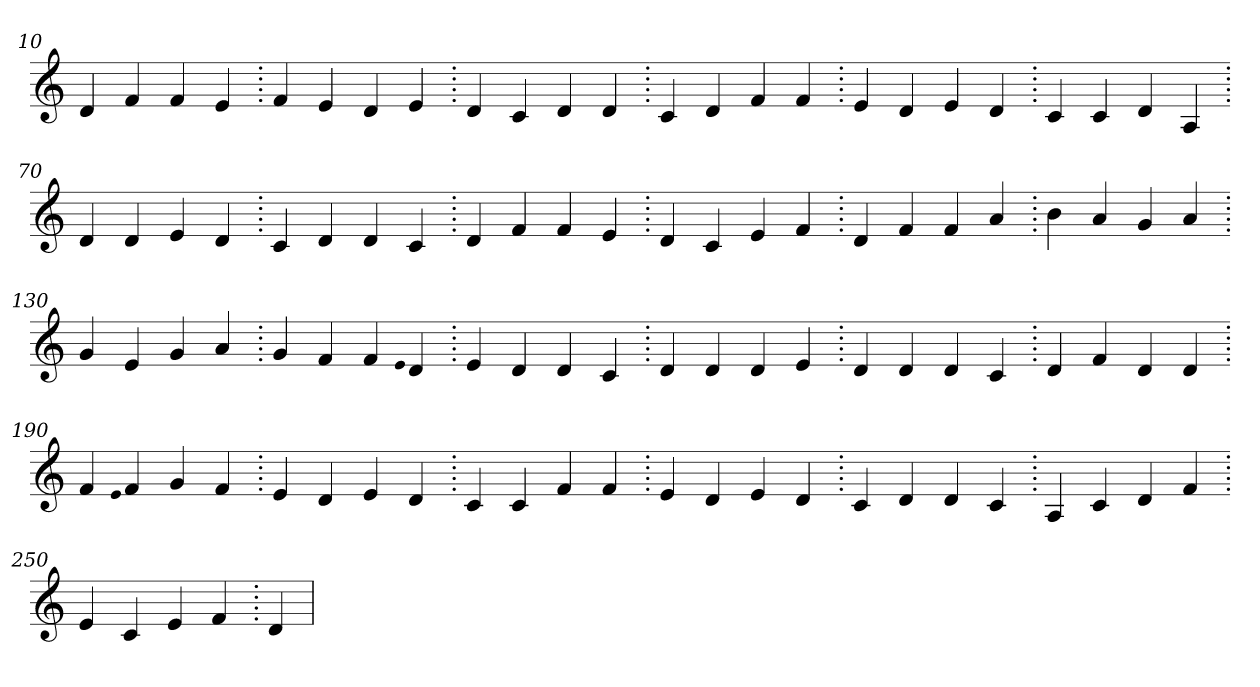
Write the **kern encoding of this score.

**kern
*part1
*staff1
*clefG2
=10.
4d
4f
4f
4e
=20.
4f
4e
4d
4e
=30.
4d
4c
4d
4d
=40.
4c
4d
4f
4f
=50.
4e
4d
4e
4d
=60.
4c
4c
4d
4A
=70.
4d
4d
4e
4d
=80.
4c
4d
4d
4c
=90.
4d
4f
4f
4e
=100.
4d
4c
4e
4f
=110.
4d
4f
4f
4a
=120.
4b
4a
4g
4a
=130.
4g
4e
4g
4a
=140.
4g
4f
4f
qqe
4d
=150.
4e
4d
4d
4c
=160.
4d
4d
4d
4e
=170.
4d
4d
4d
4c
=180.
4d
4f
4d
4d
=190.
4f
qqe
4f
4g
4f
=200.
4e
4d
4e
4d
=210.
4c
4c
4f
4f
=220.
4e
4d
4e
4d
=230.
4c
4d
4d
4c
=240.
4A
4c
4d
4f
=250.
4e
4c
4e
4f
=260.
4d
=
*-
